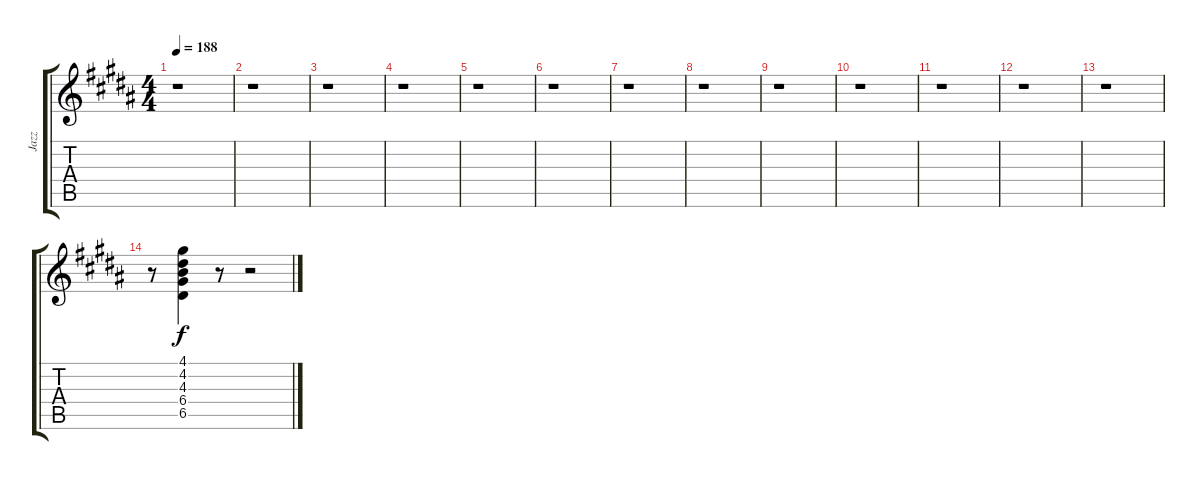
\track ("Jazz" "Jazz") {instrument electricguitarjazz}
\staff {score tabs}
\tuning (E4 B3 G3 D3 A2 E2) {hide}
\ts (4 4)
\tempo 188
\clef g2
\ks b
r.1{dy f} |
r.1 |
r.1 |
r.1 |
r.1 |
r.1 |
r.1 |
r.1 |
r.1 |
r.1 |
r.1 |
r.1 |
r.1 |
r.8 (4.1 4.2 4.3 6.4 6.5).4 r.8 r.2
